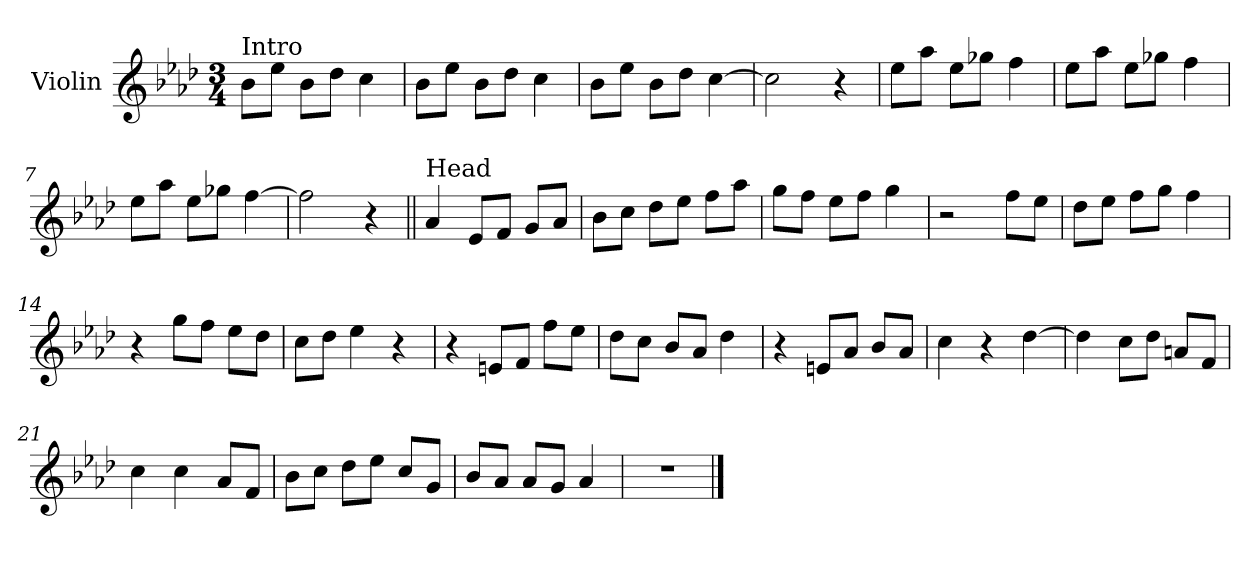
**kern
*part1
*staff1
*I"Violin
*I'Vln
*k[b-e-a-d-]
*A-:
*M3/4
=1
!LO:TX:a:t=Intro
8b-\L
8ee-\J
8b-\L
8dd-\J
4cc\
=2
8b-\L
8ee-\J
8b-\L
8dd-\J
4cc\
=3
8b-\L
8ee-\J
8b-\L
8dd-\J
[4cc\
=4
2cc\]
4r
!!LO:LB:g=z
=5
8ee-\L
8aa-\J
8ee-\L
8gg-X\J
4ff\
=6
8ee-\L
8aa-\J
8ee-\L
8gg-X\J
4ff\
=7
8ee-\L
8aa-\J
8ee-\L
8gg-X\J
[4ff\
=8
2ff\]
4r
!!LO:LB:g=z
=9||
!LO:TX:a:t=Head
4a-/
8e-/L
8f/J
8g/L
8a-/J
=10
8b-\L
8cc\J
8dd-\L
8ee-\J
8ff\L
8aa-\J
=11
8gg\L
8ff\J
8ee-\L
8ff\J
4gg\
=12
2r
8ff\L
8ee-\J
!!LO:LB:g=z
=13
8dd-\L
8ee-\J
8ff\L
8gg\J
4ff\
=14
4r
8gg\L
8ff\J
8ee-\L
8dd-\J
=15
8cc\L
8dd-\J
4ee-\
4r
=16
4r
8en/L
8f/J
8ff\L
8ee-\J
!!LO:LB:g=z
=17
8dd-\L
8cc\J
8b-/L
8a-/J
4dd-\
=18
4r
8en/L
8a-/J
8b-/L
8a-/J
=19
4cc\
4r
[4dd-\
=20
4dd-\]
8cc\L
8dd-\J
8an/L
8f/J
!!LO:LB:g=z
=21
4cc\
4cc\
8a-/L
8f/J
=22
8b-\L
8cc\J
8dd-\L
8ee-\J
8cc/L
8g/J
=23
8b-/L
8a-/J
8a-/L
8g/J
4a-/
=24
2.r
==
*-
